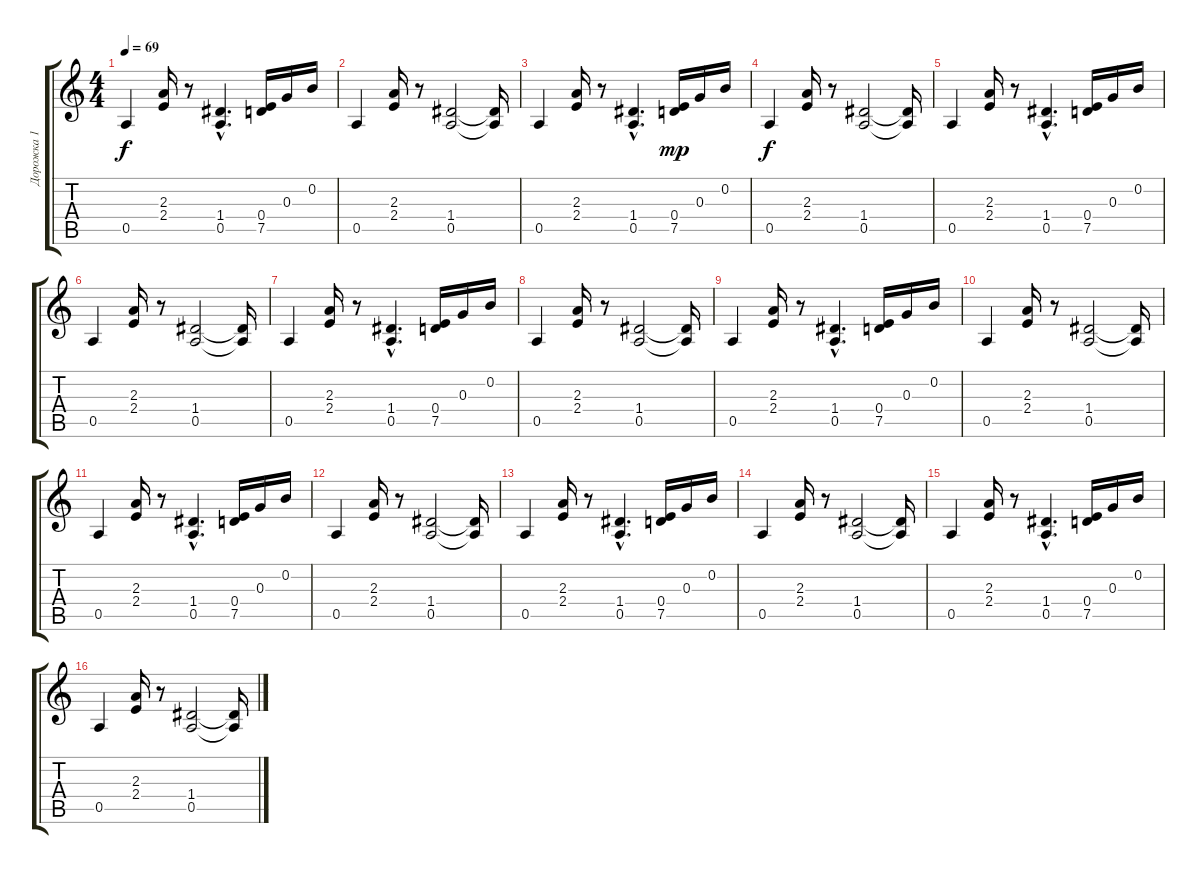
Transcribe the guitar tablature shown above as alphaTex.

\track ("Дорожка 1" "Дорожка 1") {instrument electricguitarclean}
\staff {score tabs}
\tuning (E4 B3 G3 D3 A2 E2) {hide}
\ts (4 4)
\tempo 69
\clef g2
\ks c
0.5.4{dy f instrument electricguitarclean} (2.3 2.4).16 r.8 (1.4{hac} 0.5{hac}).4{d} (0.4 7.5).16 0.3.16 0.2.16 |
0.5.4 (2.3 2.4).16 r.8 (1.4 0.5).2 (1.4{t} 0.5{t}).16 |
0.5.4 (2.3 2.4).16 r.8 (1.4{hac} 0.5{hac}).4{d} (0.4 7.5).16{dy mp} 0.3.16 0.2.16 |
0.5.4{dy f} (2.3 2.4).16 r.8 (1.4 0.5).2 (1.4{t} 0.5{t}).16 |
0.5.4 (2.3 2.4).16 r.8 (1.4{hac} 0.5{hac}).4{d} (0.4 7.5).16 0.3.16 0.2.16 |
0.5.4 (2.3 2.4).16 r.8 (1.4 0.5).2 (1.4{t} 0.5{t}).16 |
0.5.4 (2.3 2.4).16 r.8 (1.4{hac} 0.5{hac}).4{d} (0.4 7.5).16 0.3.16 0.2.16 |
0.5.4 (2.3 2.4).16 r.8 (1.4 0.5).2 (1.4{t} 0.5{t}).16 |
0.5.4 (2.3 2.4).16 r.8 (1.4{hac} 0.5{hac}).4{d} (0.4 7.5).16 0.3.16 0.2.16 |
0.5.4 (2.3 2.4).16 r.8 (1.4 0.5).2 (1.4{t} 0.5{t}).16 |
0.5.4 (2.3 2.4).16 r.8 (1.4{hac} 0.5{hac}).4{d} (0.4 7.5).16 0.3.16 0.2.16 |
0.5.4 (2.3 2.4).16 r.8 (1.4 0.5).2 (1.4{t} 0.5{t}).16 |
0.5.4 (2.3 2.4).16 r.8 (1.4{hac} 0.5{hac}).4{d} (0.4 7.5).16 0.3.16 0.2.16 |
0.5.4 (2.3 2.4).16 r.8 (1.4 0.5).2 (1.4{t} 0.5{t}).16 |
0.5.4 (2.3 2.4).16 r.8 (1.4{hac} 0.5{hac}).4{d} (0.4 7.5).16 0.3.16 0.2.16 |
0.5.4 (2.3 2.4).16 r.8 (1.4 0.5).2 (1.4{t} 0.5{t}).16
